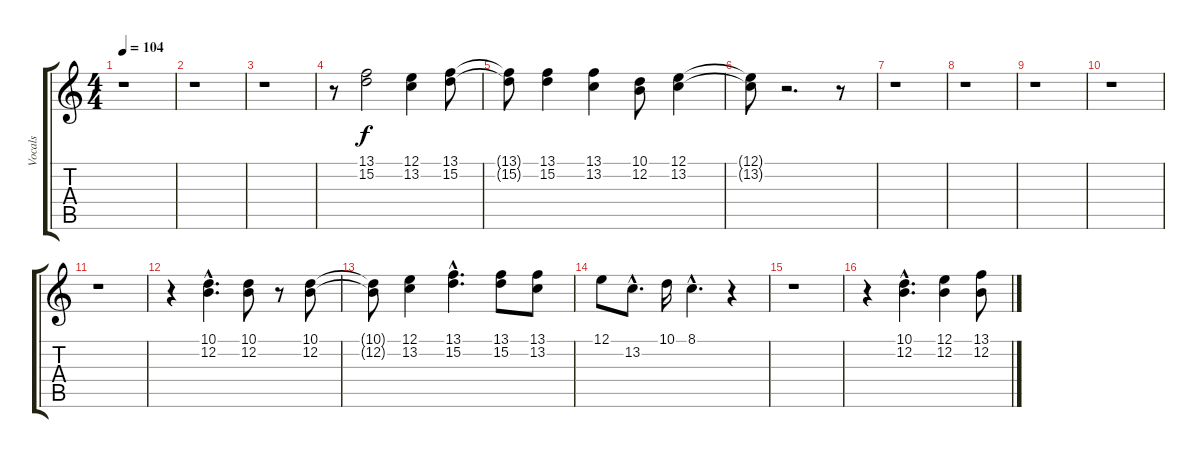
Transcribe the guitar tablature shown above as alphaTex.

\track ("Vocals" "Vocals") {instrument oboe}
\staff {score tabs}
\tuning (E4 B3 G3 D3 A2 E2) {hide}
\ts (4 4)
\tempo 104
\clef g2
\ks c
r.1{dy f} |
r.1 |
r.1 |
r.8 (13.1 15.2).2 (12.1 13.2).4 (13.1 15.2).8 |
(13.1{t} 15.2{t}).8 (13.1 15.2).4 (13.1 13.2).4 (10.1 12.2).8 (12.1 13.2).4 |
(12.1{t} 13.2{t}).8 r.2{d} r.8 |
r.1 |
r.1 |
r.1 |
r.1 |
r.1 |
r.4 (10.1{hac} 12.2{hac}).4{d} (10.1 12.2).8 r.8 (10.1 12.2).8 |
(10.1{t} 12.2{t}).8 (12.1 13.2).4 (13.1{hac} 15.2{hac}).4{d} (13.1 15.2).8 (13.1 13.2).8 |
12.1.8 13.2{hac}.8{d} 10.1.16 8.1{hac}.4{d} r.4 |
r.1 |
r.4 (10.1{hac} 12.2{hac}).4{d} (12.1 12.2).4 (13.1 12.2).8
